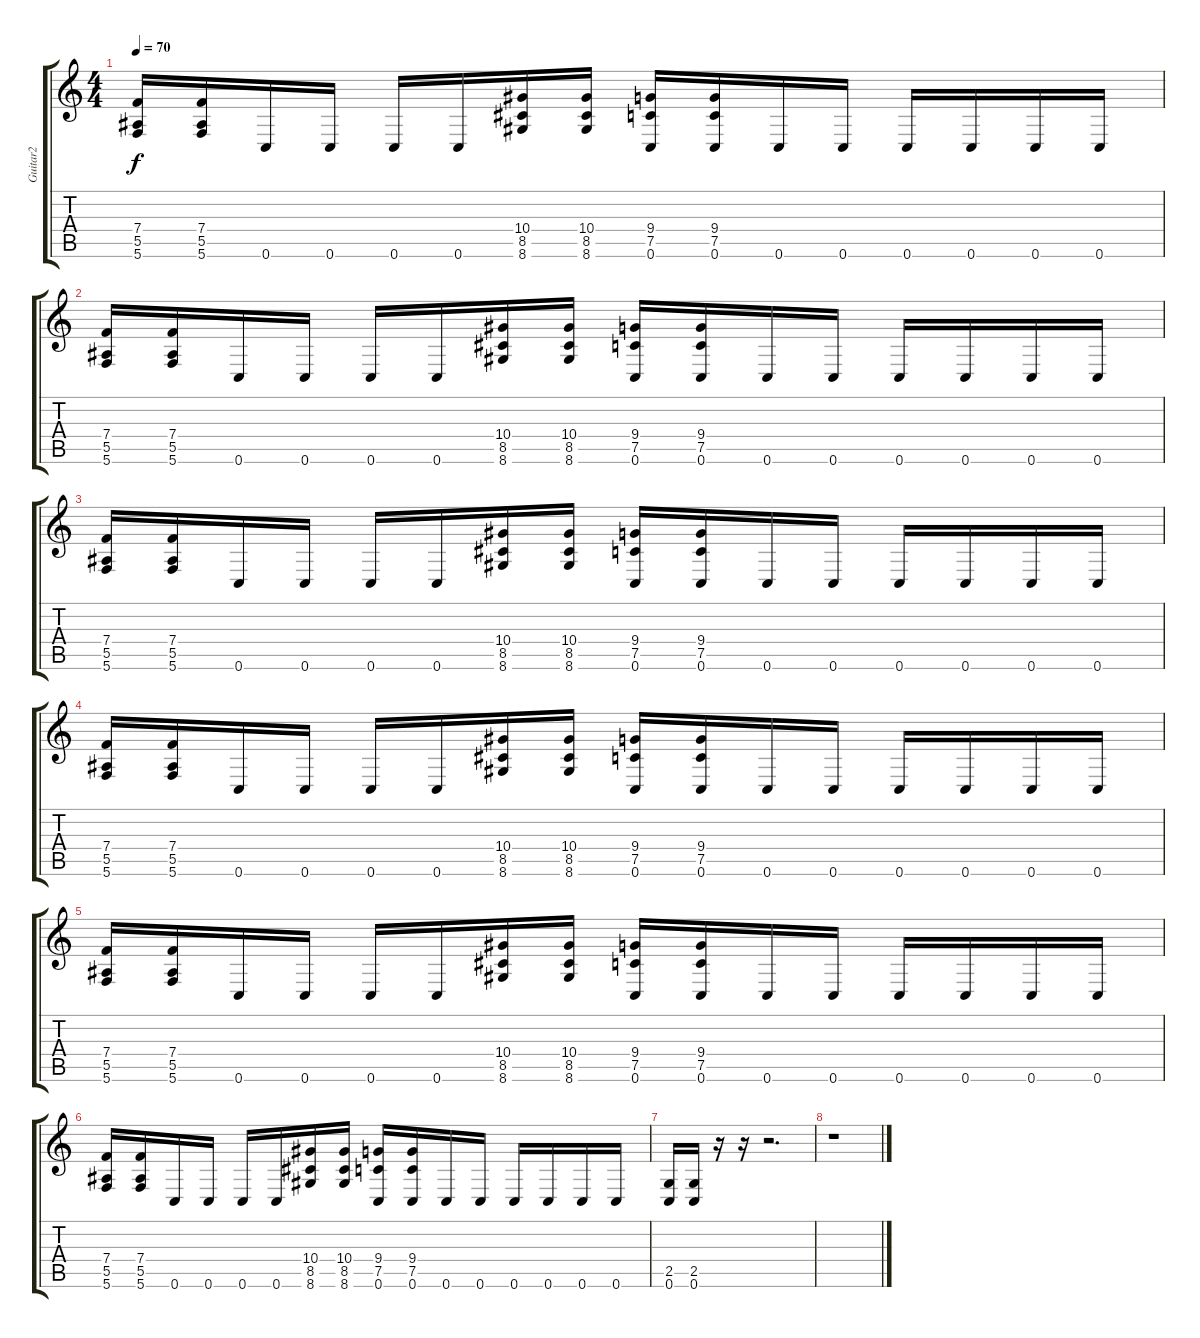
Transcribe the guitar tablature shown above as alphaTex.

\track ("Guitar2" "Guitar2") {instrument distortionguitar}
\staff {score tabs}
\tuning (C4 G3 Eb3 Bb2 F2 C2) {hide}
\ts (4 4)
\tempo 70
\clef g2
\ks c
(7.4 5.5 5.6).16{dy f} (7.4 5.5 5.6).16 0.6.16 0.6.16 0.6.16 0.6.16 (10.4 8.5 8.6).16 (10.4 8.5 8.6).16 (9.4 7.5 0.6).16 (9.4 7.5 0.6).16 0.6.16 0.6.16 0.6.16 0.6.16 0.6.16 0.6.16 |
(7.4 5.5 5.6).16 (7.4 5.5 5.6).16 0.6.16 0.6.16 0.6.16 0.6.16 (10.4 8.5 8.6).16 (10.4 8.5 8.6).16 (9.4 7.5 0.6).16 (9.4 7.5 0.6).16 0.6.16 0.6.16 0.6.16 0.6.16 0.6.16 0.6.16 |
(7.4 5.5 5.6).16 (7.4 5.5 5.6).16 0.6.16 0.6.16 0.6.16 0.6.16 (10.4 8.5 8.6).16 (10.4 8.5 8.6).16 (9.4 7.5 0.6).16 (9.4 7.5 0.6).16 0.6.16 0.6.16 0.6.16 0.6.16 0.6.16 0.6.16 |
(7.4 5.5 5.6).16 (7.4 5.5 5.6).16 0.6.16 0.6.16 0.6.16 0.6.16 (10.4 8.5 8.6).16 (10.4 8.5 8.6).16 (9.4 7.5 0.6).16 (9.4 7.5 0.6).16 0.6.16 0.6.16 0.6.16 0.6.16 0.6.16 0.6.16 |
(7.4 5.5 5.6).16 (7.4 5.5 5.6).16 0.6.16 0.6.16 0.6.16 0.6.16 (10.4 8.5 8.6).16 (10.4 8.5 8.6).16 (9.4 7.5 0.6).16 (9.4 7.5 0.6).16 0.6.16 0.6.16 0.6.16 0.6.16 0.6.16 0.6.16 |
(7.4 5.5 5.6).16 (7.4 5.5 5.6).16 0.6.16 0.6.16 0.6.16 0.6.16 (10.4 8.5 8.6).16 (10.4 8.5 8.6).16 (9.4 7.5 0.6).16 (9.4 7.5 0.6).16 0.6.16 0.6.16 0.6.16 0.6.16 0.6.16 0.6.16 |
(2.5 0.6).16 (2.5 0.6).16 r.16 r.16 r.2{d} |
r.1
